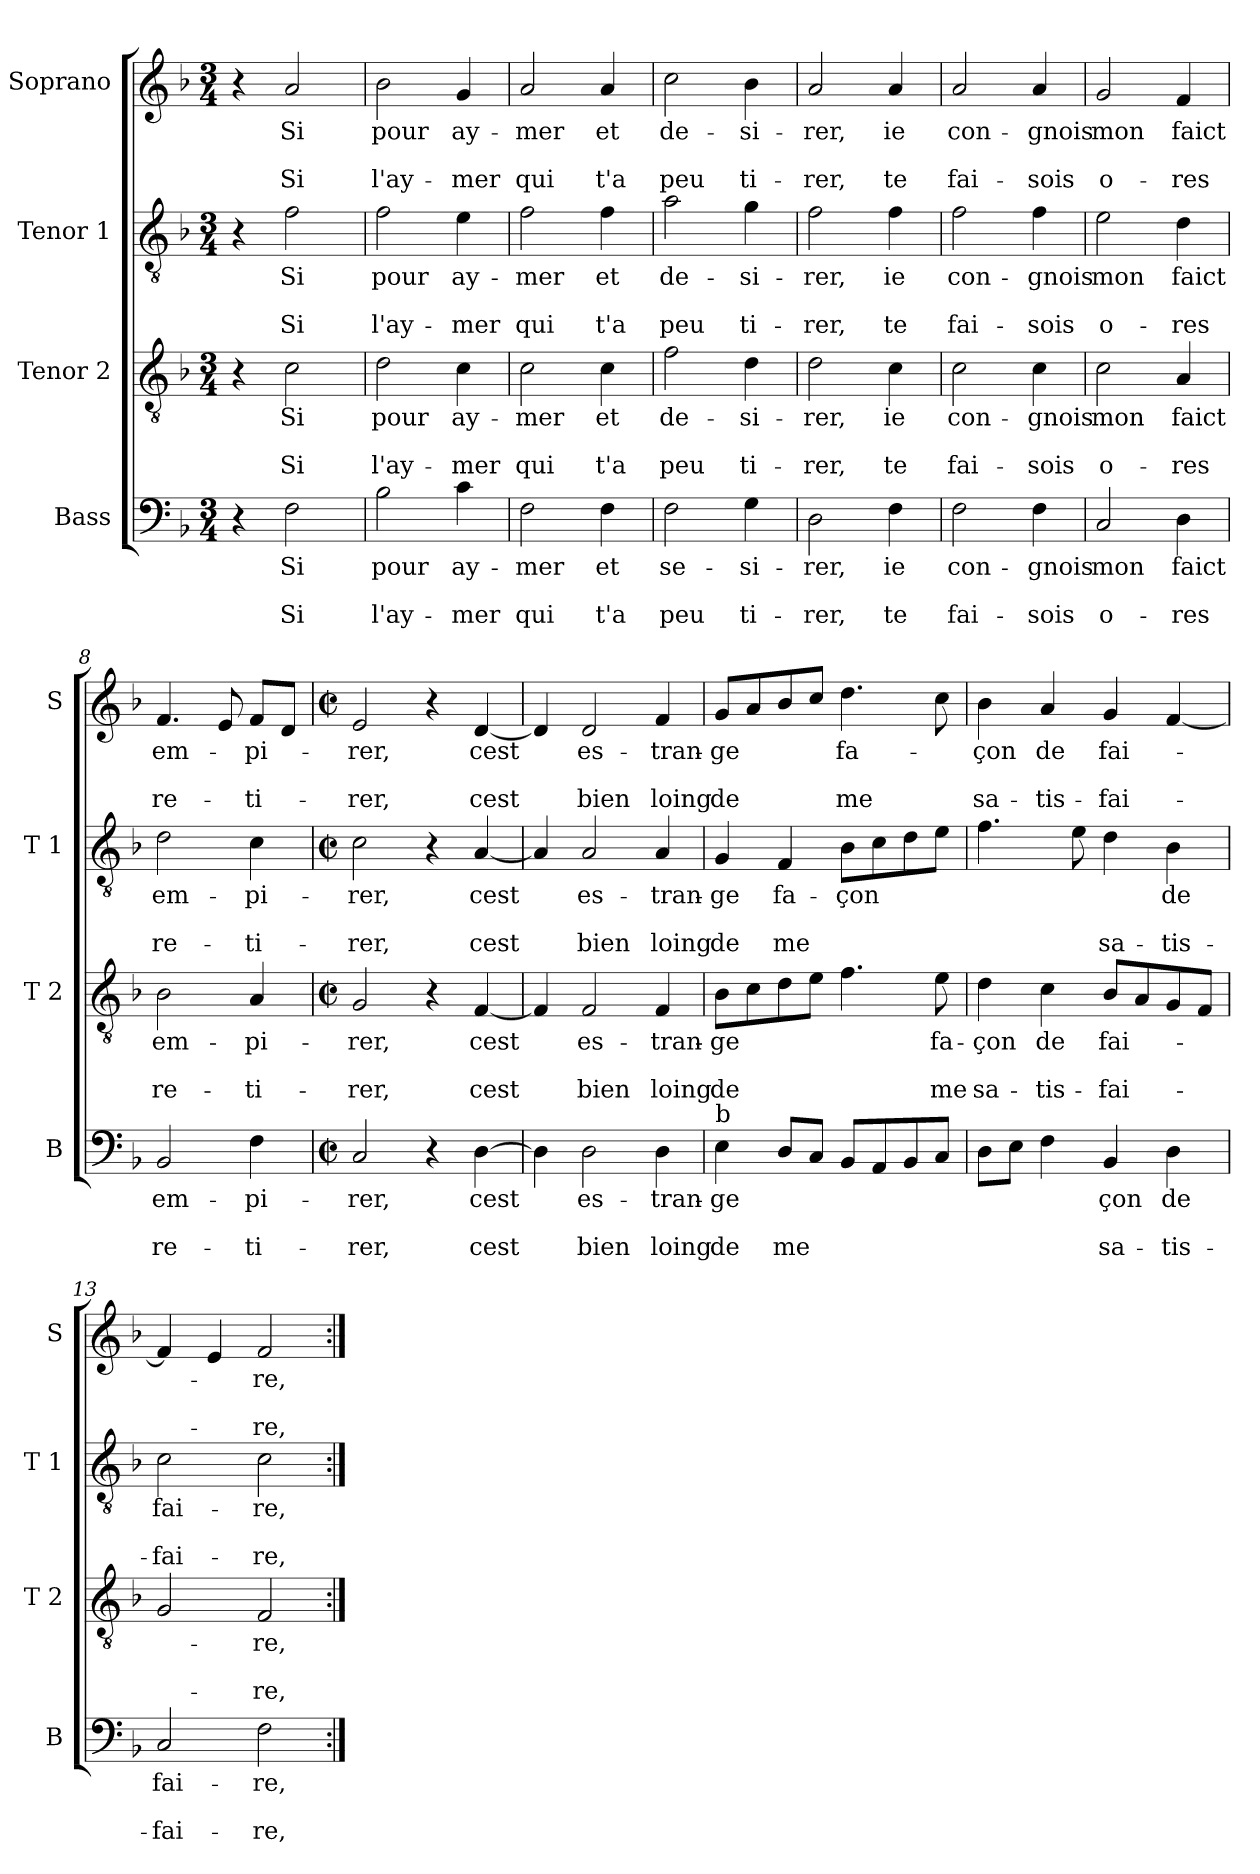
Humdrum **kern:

**kern	**text	**text	**text	**kern	**text	**text	**text	**kern	**text	**text	**text	**kern	**text	**text	**text
*part4	*part4	*part4	*part4	*part3	*part3	*part3	*part3	*part2	*part2	*part2	*part2	*part1	*part1	*part1	*part1
*staff4	*staff4	*staff4	*staff4	*staff3	*staff3	*staff3	*staff3	*staff2	*staff2	*staff2	*staff2	*staff1	*staff1	*staff1	*staff1
*I"Bass	*	*	*	*I"Tenor 2	*	*	*	*I"Tenor 1	*	*	*	*I"Soprano	*	*	*
*I'B	*	*	*	*I'T 2	*	*	*	*I'T 1	*	*	*	*I'S	*	*	*
*clefF4	*	*	*	*clefGv2	*	*	*	*clefGv2	*	*	*	*clefG2	*	*	*
*k[b-]	*	*	*	*k[b-]	*	*	*	*k[b-]	*	*	*	*k[b-]	*	*	*
*F:	*	*	*	*F:	*	*	*	*F:	*	*	*	*F:	*	*	*
*M3/4	*	*	*	*M3/4	*	*	*	*M3/4	*	*	*	*M3/4	*	*	*
=1	=1	=1	=1	=1	=1	=1	=1	=1	=1	=1	=1	=1	=1	=1	=1
4r	.	.	.	4r	.	.	.	4r	.	.	.	4r	.	.	.
!	!LO:LY:b	!	!LO:LY:b	!	!LO:LY:b	!	!LO:LY:b	!	!LO:LY:b	!	!LO:LY:b	!	!LO:LY:b	!	!LO:LY:b
2F\	Si	.	Si	2c\	Si	.	Si	2f\	Si	.	Si	2a/	Si	.	Si
=2	=2	=2	=2	=2	=2	=2	=2	=2	=2	=2	=2	=2	=2	=2	=2
!	!LO:LY:b	!	!LO:LY:b	!	!LO:LY:b	!	!LO:LY:b	!	!LO:LY:b	!	!LO:LY:b	!	!LO:LY:b	!	!LO:LY:b
2B-\	pour	.	l'ay-	2d\	pour	.	l'ay-	2f\	pour	.	l'ay-	2b-\	pour	.	l'ay-
!	!LO:LY:b	!	!LO:LY:b	!	!LO:LY:b	!	!LO:LY:b	!	!LO:LY:b	!	!LO:LY:b	!	!LO:LY:b	!	!LO:LY:b
4c\	ay-	.	-mer	4c\	ay-	.	-mer	4e\	ay-	.	-mer	4g/	ay-	.	-mer
=3	=3	=3	=3	=3	=3	=3	=3	=3	=3	=3	=3	=3	=3	=3	=3
!	!LO:LY:b	!	!LO:LY:b	!	!LO:LY:b	!	!LO:LY:b	!	!LO:LY:b	!	!LO:LY:b	!	!LO:LY:b	!	!LO:LY:b
2F\	-mer	.	qui	2c\	-mer	.	qui	2f\	-mer	.	qui	2a/	-mer	.	qui
!	!LO:LY:b	!	!LO:LY:b	!	!LO:LY:b	!	!LO:LY:b	!	!LO:LY:b	!	!LO:LY:b	!	!LO:LY:b	!	!LO:LY:b
4F\	et	.	t'a	4c\	et	.	t'a	4f\	et	.	t'a	4a/	et	.	t'a
=4	=4	=4	=4	=4	=4	=4	=4	=4	=4	=4	=4	=4	=4	=4	=4
!	!LO:LY:b	!	!LO:LY:b	!	!LO:LY:b	!	!LO:LY:b	!	!LO:LY:b	!	!LO:LY:b	!	!LO:LY:b	!	!LO:LY:b
2F\	se-	.	peu	2f\	de-	.	peu	2a\	de-	.	peu	2cc\	de-	.	peu
!	!LO:LY:b	!	!LO:LY:b	!	!LO:LY:b	!	!LO:LY:b	!	!LO:LY:b	!	!LO:LY:b	!	!LO:LY:b	!	!LO:LY:b
4G\	-si-	.	ti-	4d\	-si-	.	ti-	4g\	-si-	.	ti-	4b-\	-si-	.	ti-
=5	=5	=5	=5	=5	=5	=5	=5	=5	=5	=5	=5	=5	=5	=5	=5
!	!LO:LY:b	!	!LO:LY:b	!	!LO:LY:b	!	!LO:LY:b	!	!LO:LY:b	!	!LO:LY:b	!	!LO:LY:b	!	!LO:LY:b
2D\	-rer,	.	-rer,	2d\	-rer,	.	-rer,	2f\	-rer,	.	-rer,	2a/	-rer,	.	-rer,
!	!LO:LY:b	!	!LO:LY:b	!	!LO:LY:b	!	!LO:LY:b	!	!LO:LY:b	!	!LO:LY:b	!	!LO:LY:b	!	!LO:LY:b
4F\	ie	.	te	4c\	ie	.	te	4f\	ie	.	te	4a/	ie	.	te
!!LO:LB:g=z
=6	=6	=6	=6	=6	=6	=6	=6	=6	=6	=6	=6	=6	=6	=6	=6
!	!LO:LY:b	!	!LO:LY:b	!	!LO:LY:b	!	!LO:LY:b	!	!LO:LY:b	!	!LO:LY:b	!	!LO:LY:b	!	!LO:LY:b
2F\	con-	.	fai-	2c\	con-	.	fai-	2f\	con-	.	fai-	2a/	con-	.	fai-
!	!LO:LY:b	!	!LO:LY:b	!	!LO:LY:b	!	!LO:LY:b	!	!LO:LY:b	!	!LO:LY:b	!	!LO:LY:b	!	!LO:LY:b
4F\	-gnois	.	-sois	4c\	-gnois	.	-sois	4f\	-gnois	.	-sois	4a/	-gnois	.	-sois
=7	=7	=7	=7	=7	=7	=7	=7	=7	=7	=7	=7	=7	=7	=7	=7
!	!LO:LY:b	!	!LO:LY:b	!	!LO:LY:b	!	!LO:LY:b	!	!LO:LY:b	!	!LO:LY:b	!	!LO:LY:b	!	!LO:LY:b
2C/	mon	.	o-	2c\	mon	.	o-	2e\	mon	.	o-	2g/	mon	.	o-
!	!LO:LY:b	!	!LO:LY:b	!	!LO:LY:b	!	!LO:LY:b	!	!LO:LY:b	!	!LO:LY:b	!	!LO:LY:b	!	!LO:LY:b
4D\	faict	.	-res	4A/	faict	.	-res	4d\	faict	.	-res	4f/	faict	.	-res
=8	=8	=8	=8	=8	=8	=8	=8	=8	=8	=8	=8	=8	=8	=8	=8
!	!LO:LY:b	!	!LO:LY:b	!	!LO:LY:b	!	!LO:LY:b	!	!LO:LY:b	!	!LO:LY:b	!	!LO:LY:b	!	!LO:LY:b
2BB-/	em-	.	re-	2B-\	em-	.	re-	2d\	em-	.	re-	4.f/	em-	.	re-
.	.	.	.	.	.	.	.	.	.	.	.	8e/	.	.	.
!	!LO:LY:b	!	!LO:LY:b	!	!LO:LY:b	!	!LO:LY:b	!	!LO:LY:b	!	!LO:LY:b	!	!LO:LY:b	!	!LO:LY:b
4F\	-pi-	.	-ti-	4A/	-pi-	.	-ti-	4c\	-pi-	.	-ti-	8f/L	-pi-	.	-ti-
.	.	.	.	.	.	.	.	.	.	.	.	8d/J	.	.	.
=9	=9	=9	=9	=9	=9	=9	=9	=9	=9	=9	=9	=9	=9	=9	=9
*M2/2	*	*	*	*M2/2	*	*	*	*M2/2	*	*	*	*M2/2	*	*	*
*met(c|)	*	*	*	*met(c|)	*	*	*	*met(c|)	*	*	*	*met(c|)	*	*	*
!	!LO:LY:b	!	!LO:LY:b	!	!LO:LY:b	!	!LO:LY:b	!	!LO:LY:b	!	!LO:LY:b	!	!LO:LY:b	!	!LO:LY:b
2C/	-rer,	.	-rer,	2G/	-rer,	.	-rer,	2c\	-rer,	.	-rer,	2e/	-rer,	.	-rer,
4r	.	.	.	4r	.	.	.	4r	.	.	.	4r	.	.	.
!	!LO:LY:b	!	!LO:LY:b	!	!LO:LY:b	!	!LO:LY:b	!	!LO:LY:b	!	!LO:LY:b	!	!LO:LY:b	!	!LO:LY:b
[4D\	cest	.	cest	[4F/	cest	.	cest	[4A/	cest	.	cest	[4d/	cest	.	cest
=10	=10	=10	=10	=10	=10	=10	=10	=10	=10	=10	=10	=10	=10	=10	=10
4D\]	.	.	.	4F/]	.	.	.	4A/]	.	.	.	4d/]	.	.	.
!	!LO:LY:b	!	!LO:LY:b	!	!LO:LY:b	!	!LO:LY:b	!	!LO:LY:b	!	!LO:LY:b	!	!LO:LY:b	!	!LO:LY:b
2D\	es-	.	bien	2F/	es-	.	bien	2A/	es-	.	bien	2d/	es-	.	bien
!	!LO:LY:b	!	!LO:LY:b	!	!LO:LY:b	!	!LO:LY:b	!	!LO:LY:b	!	!LO:LY:b	!	!LO:LY:b	!	!LO:LY:b
4D\	-tran-	.	loing	4F/	-tran-	.	loing	4A/	-tran-	.	loing	4f/	-tran-	.	loing
=11	=11	=11	=11	=11	=11	=11	=11	=11	=11	=11	=11	=11	=11	=11	=11
!LO:TX:a:t=b	!	!	!	!	!	!	!	!	!	!	!	!	!	!	!
!	!LO:LY:b	!	!LO:LY:b	!	!LO:LY:b	!	!LO:LY:b	!	!LO:LY:b	!	!LO:LY:b	!	!LO:LY:b	!	!LO:LY:b
4E\	-ge	.	de	8B-\L	-ge	.	de	4G/	-ge	.	de	8g/L	-ge	.	de
.	.	.	.	8c\	.	.	.	.	.	.	.	8a/	.	.	.
!	!	!	!LO:LY:b	!	!	!	!	!	!LO:LY:b	!	!LO:LY:b	!	!	!	!
8D/L	.	.	me	8d\	.	.	.	4F/	fa-	.	me	8b-/	.	.	.
8C/J	.	.	.	8e\J	.	.	.	.	.	.	.	8cc/J	.	.	.
!	!	!	!	!	!	!	!	!	!LO:LY:b	!	!	!	!LO:LY:b	!	!LO:LY:b
8BB-/L	.	.	.	4.f\	.	.	.	8B-\L	-çon	.	.	4.dd\	fa-	.	me
8AA/	.	.	.	.	.	.	.	8c\	.	.	.	.	.	.	.
8BB-/	.	.	.	.	.	.	.	8d\	.	.	.	.	.	.	.
!	!	!	!	!	!LO:LY:b	!	!LO:LY:b	!	!	!	!	!	!	!	!
8C/J	.	.	.	8e\	fa-	.	me	8e\J	.	.	.	8cc\	.	.	.
!!LO:PB:g=z
=12	=12	=12	=12	=12	=12	=12	=12	=12	=12	=12	=12	=12	=12	=12	=12
!	!	!	!	!	!LO:LY:b	!	!LO:LY:b	!	!	!	!	!	!LO:LY:b	!	!LO:LY:b
8D\L	.	.	.	4d\	-çon	.	sa-	4.f\	.	.	.	4b-\	-çon	.	sa-
8E\J	.	.	.	.	.	.	.	.	.	.	.	.	.	.	.
!	!	!	!	!	!LO:LY:b	!	!LO:LY:b	!	!	!	!	!	!LO:LY:b	!	!LO:LY:b
4F\	.	.	.	4c\	de	.	-tis-	.	.	.	.	4a/	de	.	-tis-
.	.	.	.	.	.	.	.	8e\	.	.	.	.	.	.	.
!	!LO:LY:b	!	!LO:LY:b	!	!LO:LY:b	!	!LO:LY:b	!	!	!	!LO:LY:b	!	!LO:LY:b	!	!LO:LY:b
4BB-/	-çon	.	sa-	8B-/L	fai-	.	-fai-	4d\	.	.	sa-	4g/	fai-	.	-fai-
.	.	.	.	8A/	.	.	.	.	.	.	.	.	.	.	.
!	!LO:LY:b	!	!LO:LY:b	!	!	!	!	!	!LO:LY:b	!	!LO:LY:b	!	!	!	!
4D\	de	.	-tis-	8G/	.	.	.	4B-\	de	.	-tis-	[4f/	.	.	.
.	.	.	.	8F/J	.	.	.	.	.	.	.	.	.	.	.
=13	=13	=13	=13	=13	=13	=13	=13	=13	=13	=13	=13	=13	=13	=13	=13
!	!LO:LY:b	!	!LO:LY:b	!	!	!	!	!	!LO:LY:b	!	!LO:LY:b	!	!	!	!
2C/	fai-	.	-fai-	2G/	.	.	.	2c\	fai-	.	-fai-	4f/]	.	.	.
.	.	.	.	.	.	.	.	.	.	.	.	4e/	.	.	.
!	!LO:LY:b	!	!LO:LY:b	!	!LO:LY:b	!	!LO:LY:b	!	!LO:LY:b	!	!LO:LY:b	!	!LO:LY:b	!	!LO:LY:b
2F\	-re,	.	-re,	2F/	-re,	.	-re,	2c\	-re,	.	-re,	2f/	-re,	.	-re,
=:|!	=:|!	=:|!	=:|!	=:|!	=:|!	=:|!	=:|!	=:|!	=:|!	=:|!	=:|!	=:|!	=:|!	=:|!	=:|!
*-	*-	*-	*-	*-	*-	*-	*-	*-	*-	*-	*-	*-	*-	*-	*-
